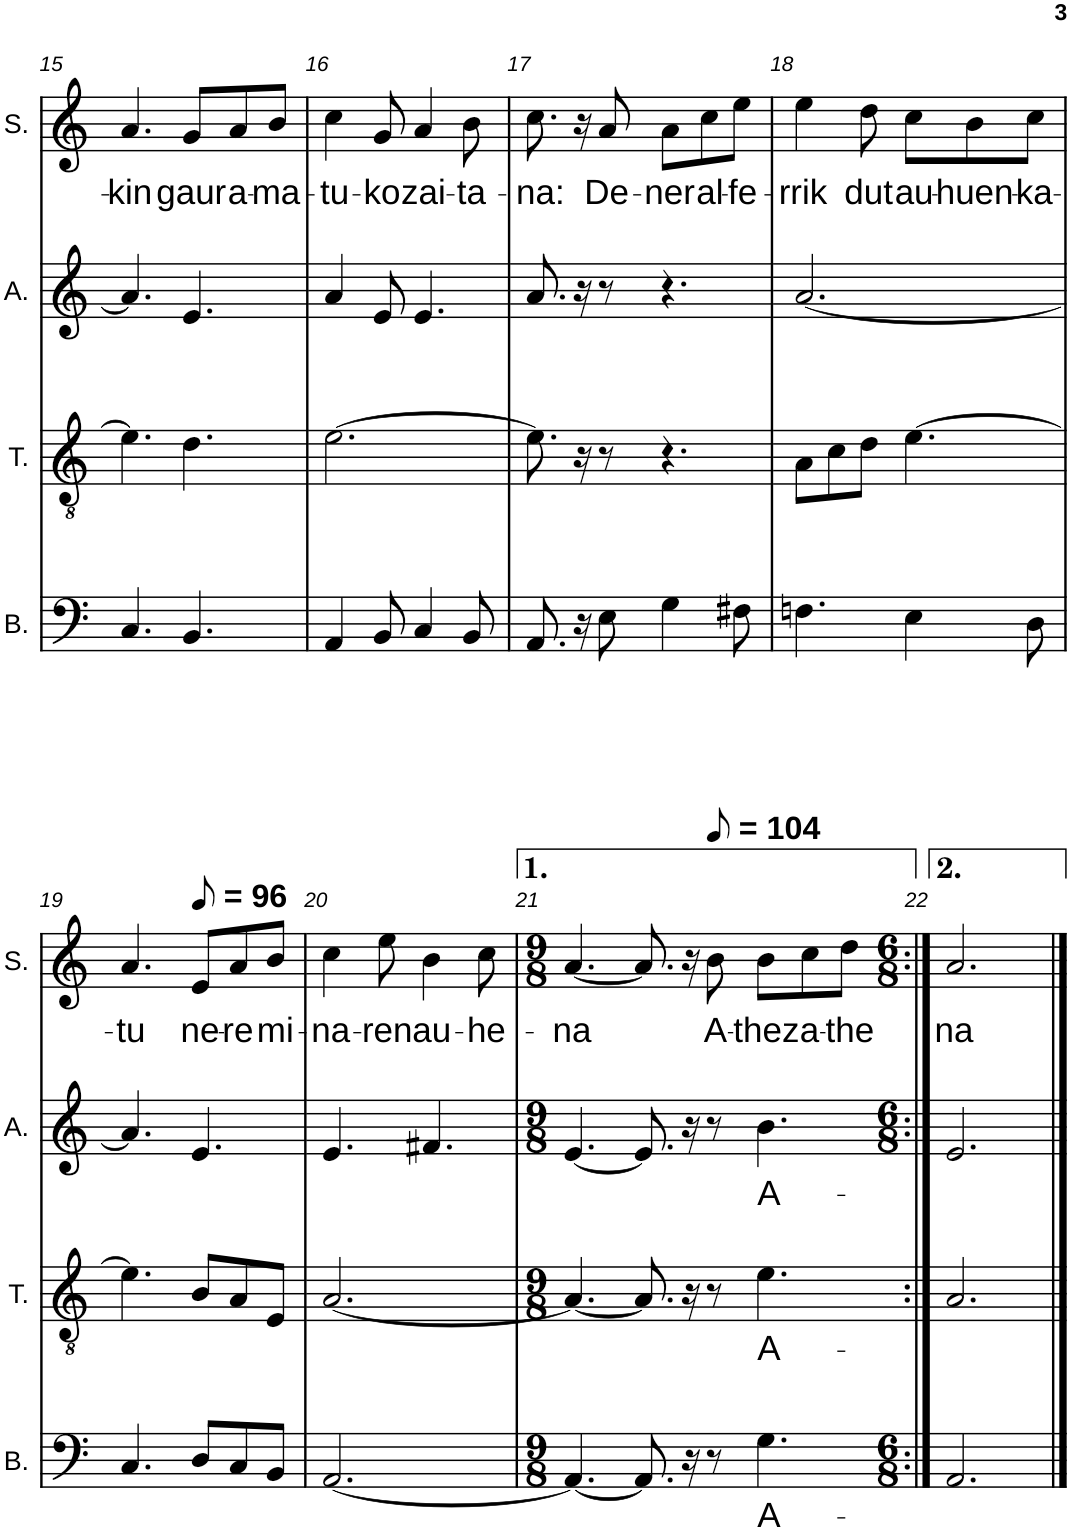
**kern	**text	**kern	**text	**kern	**text	**kern	**text
*part4	*part4	*part3	*part3	*part2	*part2	*part1	*part1
*staff4	*staff4	*staff3	*staff3	*staff2	*staff2	*staff1	*staff1
*I"Basse	*	*I"Ténor	*	*I"Alto	*	*I"Soprano	*
*I'B.	*	*I'T.	*	*I'A.	*	*I'S.	*
!!LO:PB:g=z
*clefF4	*	*clefGv2	*	*clefG2	*	*clefG2	*
*k[]	*	*k[]	*	*k[]	*	*k[]	*
*M6/8	*	*M6/8	*	*M6/8	*	*M6/8	*
=15	=15	=15	=15	=15	=15	=15	=15
!	!	!	!	!	!	!	!LO:LY:b
4.C/	.	4.e\]	.	4.a/]	.	4.a/	-kin
!	!	!	!	!	!	!	!LO:LY:b
4.BB/	.	4.d\	.	4.e/	.	8g/L	gaur
!	!	!	!	!	!	!	!LO:LY:b
.	.	.	.	.	.	8a/	a-
!	!	!	!	!	!	!	!LO:LY:b
.	.	.	.	.	.	8b/J	-ma-
=16	=16	=16	=16	=16	=16	=16	=16
!	!	!	!	!	!	!	!LO:LY:b
4AA/	.	[2.e\	.	4a/	.	4cc\	-tu-
!	!	!	!	!	!	!	!LO:LY:b
8BB/	.	.	.	8e/	.	8g/	-ko
!	!	!	!	!	!	!	!LO:LY:b
4C/	.	.	.	4.e/	.	4a/	zai-
!	!	!	!	!	!	!	!LO:LY:b
8BB/	.	.	.	.	.	8b\	-ta-
=17	=17	=17	=17	=17	=17	=17	=17
!	!	!	!	!	!	!	!LO:LY:b
8.AA/	.	8.e\]	.	8.a/	.	8.cc\	-na:
16r	.	16r	.	16r	.	16r	.
!	!	!	!	!	!	!	!LO:LY:b
8E\	.	8r	.	8r	.	8a/	De-
!	!	!	!	!	!	!	!LO:LY:b
4G\	.	4.r	.	4.r	.	8a\L	-ner
!	!	!	!	!	!	!	!LO:LY:b
.	.	.	.	.	.	8cc\	al-
!	!	!	!	!	!	!	!LO:LY:b
8F#X\	.	.	.	.	.	8ee\J	-fe-
=18	=18	=18	=18	=18	=18	=18	=18
!	!	!	!	!	!	!	!LO:LY:b
4.Fn\	.	8A\L	.	[2.a/	.	4ee\	-rrik
.	.	8c\	.	.	.	.	.
!	!	!	!	!	!	!	!LO:LY:b
.	.	8d\J	.	.	.	8dd\	dut
!	!	!	!	!	!	!	!LO:LY:b
4E\	.	[4.e\	.	.	.	8cc\L	au-
!	!	!	!	!	!	!	!LO:LY:b
.	.	.	.	.	.	8b\	-huen-
!	!	!	!	!	!	!	!LO:LY:b
8D\	.	.	.	.	.	8cc\J	-ka-
!!LO:LB:g=z
=19	=19	=19	=19	=19	=19	=19	=19
!	!	!	!	!	!	!	!LO:LY:b
4.C/	.	4.e\]	.	4.a/]	.	4.a/	-tu
*	*	*	*	*	*	*MM48	*
!	!	!	!	!	!	!	!LO:LY:b
8D/L	.	8B/L	.	4.e/	.	8e/L	ne-
!	!	!	!	!	!	!	!LO:LY:b
8C/	.	8A/	.	.	.	8a/	-re
!	!	!	!	!	!	!	!LO:LY:b
8BB/J	.	8E/J	.	.	.	8b/J	mi-
=20	=20	=20	=20	=20	=20	=20	=20
!	!	!	!	!	!	!	!LO:LY:b
[2.AA/	.	[2.A/	.	4.e/	.	4cc\	-na-
!	!	!	!	!	!	!	!LO:LY:b
.	.	.	.	.	.	8ee\	-ren
!	!	!	!	!	!	!	!LO:LY:b
.	.	.	.	4.f#X/	.	4b\	au-
!	!	!	!	!	!	!	!LO:LY:b
.	.	.	.	.	.	8cc\	-he-
=21	=21	=21	=21	=21	=21	=21	=21
*M9/8	*	*M9/8	*	*M9/8	*	*M9/8	*
!	!	!	!	!	!	!	!LO:LY:b
4.AA/_	.	4.A/_	.	[4.e/	.	[4.a/	-na
8.AA/]	.	8.A/]	.	8.e/]	.	8.a/]	.
16r	.	16r	.	16r	.	16r	.
*	*	*	*	*	*	*MM52	*
!	!	!	!	!	!	!	!LO:LY:b
8r	.	8r	.	8r	.	8b\	A-
!	!LO:LY:b	!	!LO:LY:b	!	!LO:LY:b	!	!LO:LY:b
4.G\	A-	4.e\	A-	4.b\	A-	8b\L	-thez
!	!	!	!	!	!	!	!LO:LY:b
.	.	.	.	.	.	8cc\	a-
!	!	!	!	!	!	!	!LO:LY:b
.	.	.	.	.	.	8dd\J	-the
=22:|!	=22:|!	=22:|!	=22:|!	=22:|!	=22:|!	=22:|!	=22:|!
!	!	!	!	!	!	!	!LO:LY:b
2.AA/	.	2.A/	.	2.e/	.	2.a/	-na
==	==	==	==	==	==	==	==
*-	*-	*-	*-	*-	*-	*-	*-
